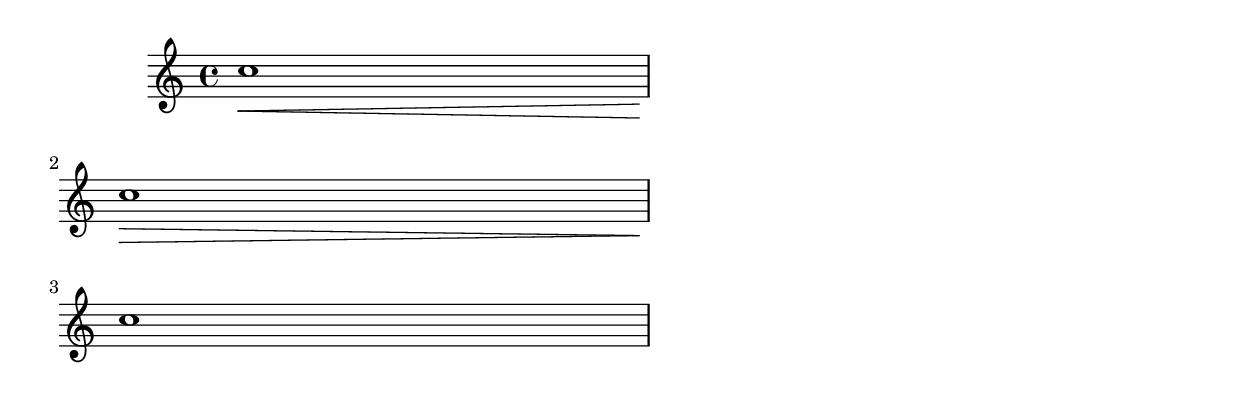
\version "1.3.146"
\header{
texidoc = "Broken crescendi should look be open on one side."
}

\score { \notes \relative c'' { 
    c1 \< \break \! c1  \> \break \! c1 
  }
  \paper {
    linewidth = 10.\cm
  }
}
  
